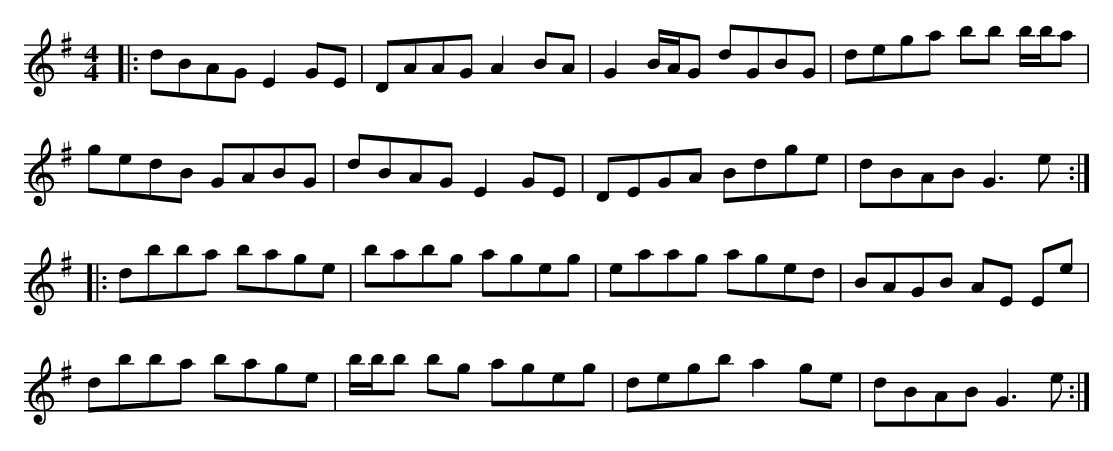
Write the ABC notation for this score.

X:1
M:4/4
K:G
|:dBAG E2 GE|DAAG A2 BA|G2 B/A/G dGBG|dega bb b/b/a|
gedB GABG|dBAG E2 GE|DEGA Bdge|dBAB G3 e:|
|:dbba bage|babg ageg|eaag aged|BAGB AE Ee|
dbba bage|b/b/b bg ageg|degb a2 ge|dBAB G3 e:|
